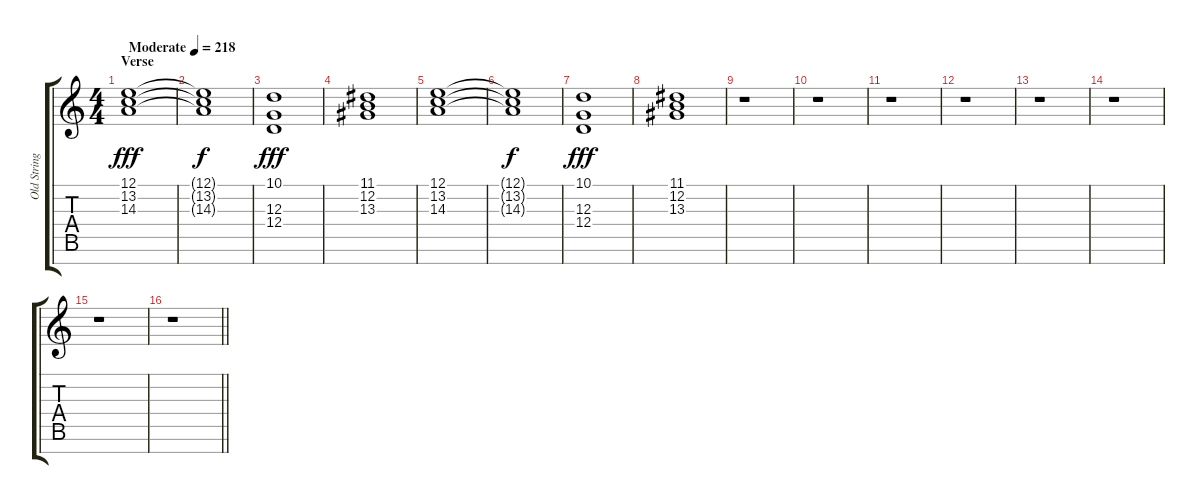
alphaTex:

\track ("Old Strings" "Old String") {instrument synthstrings1}
\staff {score tabs}
\tuning (E4 B3 G3 D3 A2 E2 B1) {hide}
\ts (4 4)
\section ("" "Verse")
\tempo (218 "Moderate")
\clef g2
\ks c
(12.1 13.2 14.3).1{dy fff instrument synthstrings1} |
(12.1{t} 13.2{t} 14.3{t}).1{dy f} |
(10.1 12.3 12.4).1{dy fff} |
(11.1 12.2 13.3).1 |
(12.1 13.2 14.3).1 |
(12.1{t} 13.2{t} 14.3{t}).1{dy f} |
(10.1 12.3 12.4).1{dy fff} |
(11.1 12.2 13.3).1 |
r.1 |
r.1 |
r.1 |
r.1 |
r.1 |
r.1 |
r.1 |
\barLineRight lightlight
r.1
